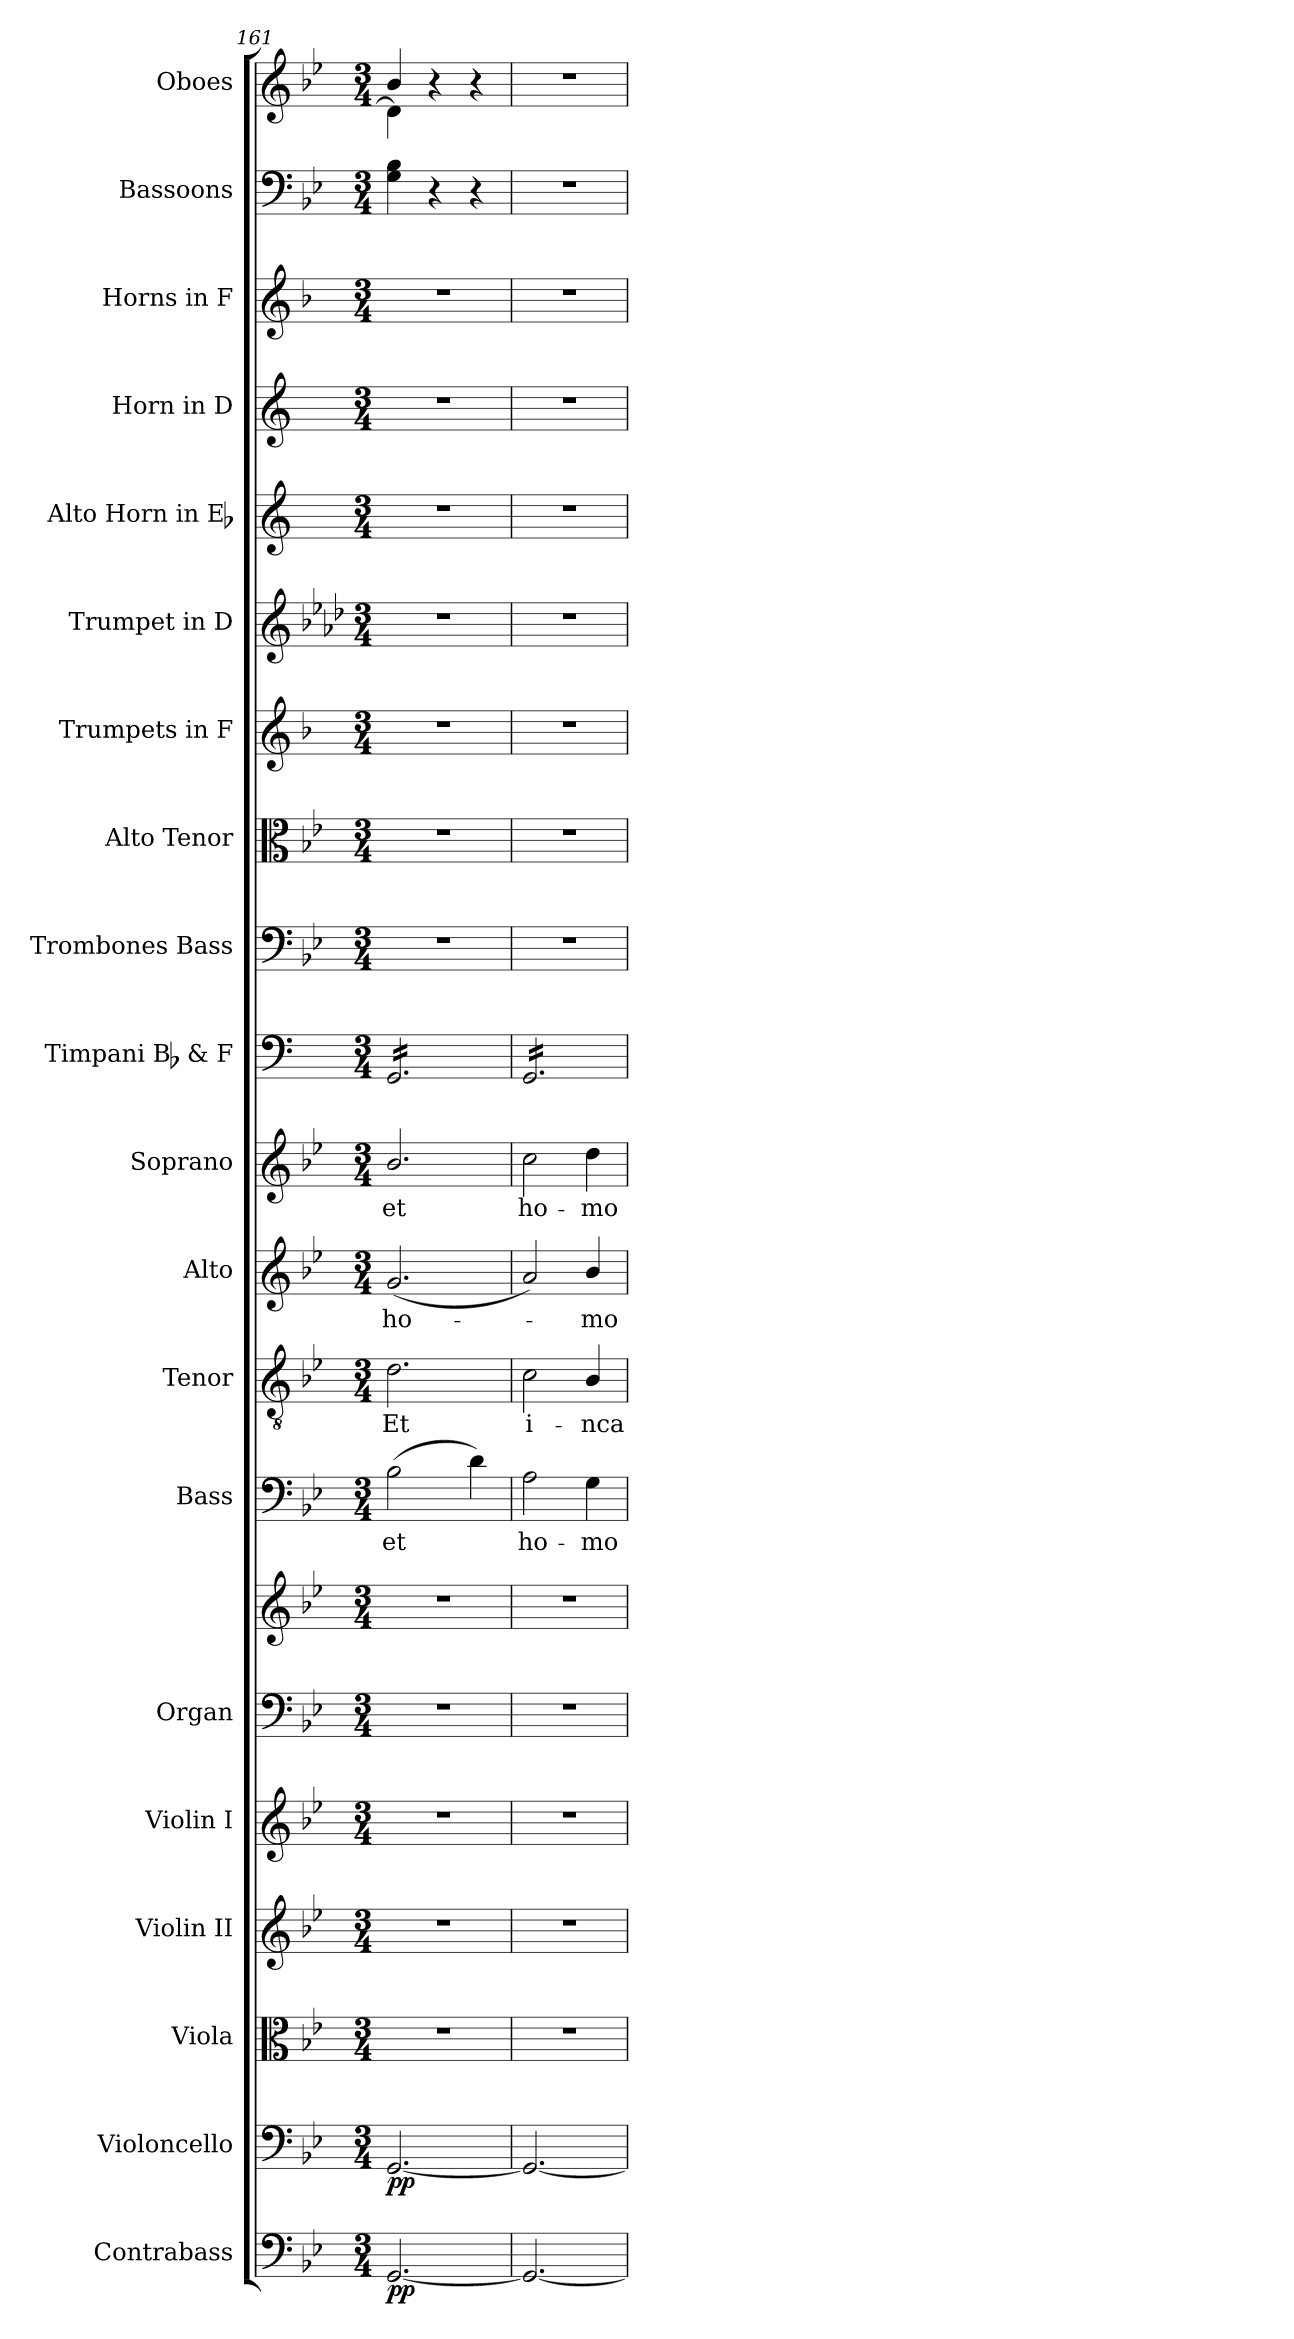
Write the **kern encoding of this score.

**kern	**dynam	**kern	**dynam	**kern	**kern	**kern	**kern	**kern	**kern	**text	**kern	**text	**kern	**text	**kern	**text	**kern	**kern	**kern	**kern	**kern	**kern	**kern	**kern	**kern	**kern
*part20	*part20	*part19	*part19	*part18	*part17	*part16	*part15	*part15	*part14	*part14	*part13	*part13	*part12	*part12	*part11	*part11	*part10	*part9	*part8	*part7	*part6	*part5	*part4	*part3	*part2	*part1
*staff21	*staff21	*staff20	*staff20	*staff19	*staff18	*staff17	*staff16	*staff15	*staff14	*staff14	*staff13	*staff13	*staff12	*staff12	*staff11	*staff11	*staff10	*staff9	*staff8	*staff7	*staff6	*staff5	*staff4	*staff3	*staff2	*staff1
*I"Contrabass	*	*I"Violoncello	*	*I"Viola	*I"Violin II	*I"Violin I	*I"Organ	*	*I"Bass	*	*I"Tenor	*	*I"Alto	*	*I"Soprano	*	*I"Timpani Bb & F	*I"Trombones  Bass	*I"Alto Tenor	*I"Trumpets in F	*I"Trumpet in D	*I"Alto Horn in Eb	*I"Horn in D	*I"Horns in F	*I"Bassoons	*I"Oboes
*I'Cb.	*	*I'Vc.	*	*I'Vla.	*I'Vln. II	*I'Vln. I	*I'Org.	*	*I'B.	*	*I'T.	*	*I'A.	*	*I'S.	*	*I'Timp.	*	*	*	*	*	*	*I'Hn.	*I'Bsn.	*I'Ob.
*clefF4	*	*clefF4	*	*clefC3	*clefG2	*clefG2	*clefF4	*clefG2	*clefF4	*	*clefGv2	*	*clefG2	*	*clefG2	*	*clefF4	*clefF4	*clefC3	*clefG2	*clefG2	*clefG2	*clefG2	*clefG2	*clefF4	*clefG2
*ITrd7c12	*	*	*	*	*	*	*	*	*	*	*ITrd7c12	*	*	*	*	*	*	*	*	*ITrd4c7	*ITrd-1c-2	*ITrd5c8	*ITrd6c10	*ITrd4c7	*	*
*k[b-e-]	*	*k[b-e-]	*	*k[b-e-]	*k[b-e-]	*k[b-e-]	*k[b-e-]	*k[b-e-]	*k[b-e-]	*	*k[b-e-]	*	*k[b-e-]	*	*k[b-e-]	*	*k[]	*k[b-e-]	*k[b-e-]	*k[b-e-]	*k[b-e-]	*k[f#c#g#d#]	*k[f#c#]	*k[b-e-]	*k[b-e-]	*k[b-e-]
*B-:	*	*B-:	*	*B-:	*B-:	*B-:	*B-:	*B-:	*B-:	*	*B-:	*	*B-:	*	*B-:	*	*C:	*B-:	*B-:	*B-:	*B-:	*E:	*D:	*B-:	*B-:	*B-:
*M3/4	*	*M3/4	*	*M3/4	*M3/4	*M3/4	*M3/4	*M3/4	*M3/4	*	*M3/4	*	*M3/4	*	*M3/4	*	*M3/4	*M3/4	*M3/4	*M3/4	*M3/4	*M3/4	*M3/4	*M3/4	*M3/4	*M3/4
=161	=161	=161	=161	=161	=161	=161	=161	=161	=161	=161	=161	=161	=161	=161	=161	=161	=161	=161	=161	=161	=161	=161	=161	=161	=161	=161
!	!	!	!	!LO:N:vis=1	!LO:N:vis=1	!LO:N:vis=1	!LO:N:vis=1	!LO:N:vis=1	!	!	!	!	!	!	!	!	!	!	!	!	!	!	!	!	!	!
!	!	!	!	!	!	!	!	!	!	!LO:LY:b:color=#000000	!	!	!	!	!	!	!	!	!	!	!	!	!	!	!	!
!	!	!	!	!	!	!	!	!	!	!	!	!LO:LY:b:color=#000000	!	!	!	!	!	!	!	!	!	!	!	!	!	!
!	!	!	!	!	!	!	!	!	!	!	!	!	!	!LO:LY:b:color=#000000	!	!	!	!	!	!	!	!	!	!	!	!
!	!	!	!	!	!	!	!	!	!	!	!	!	!	!	!	!LO:LY:b:color=#000000	!	!LO:N:vis=1	!LO:N:vis=1	!LO:N:vis=1	!LO:N:vis=1	!LO:N:vis=1	!LO:N:vis=1	!LO:N:vis=1	!	!
*	*	*	*	*	*	*	*	*	*	*	*	*	*	*	*	*	*	*	*	*	*	*	*	*	*	*^
*	*	*	*	*	*	*	*	*	*	*	*	*	*	*	*	*	*tremolo	*	*	*	*	*	*	*	*	*	*
[2.GGGi/	pp	[2.GGi/	pp	2.r	2.r	2.r	2.r	2.r	(2B-i\	et	2.Di\	Et	(2.gi/	ho-	2.b-i/	et	16GGi/LL	2.r	2.r	2.r	2.r	2.r	2.r	2.r	4Gi\ 4B-i	4b-i/	4di\]
.	.	.	.	.	.	.	.	.	.	.	.	.	.	.	.	.	16GGi/	.	.	.	.	.	.	.	.	.	.
.	.	.	.	.	.	.	.	.	.	.	.	.	.	.	.	.	16GGi/	.	.	.	.	.	.	.	.	.	.
.	.	.	.	.	.	.	.	.	.	.	.	.	.	.	.	.	16GGi/	.	.	.	.	.	.	.	.	.	.
.	.	.	.	.	.	.	.	.	.	.	.	.	.	.	.	.	16GGi/	.	.	.	.	.	.	.	4r	4r	2ryy
.	.	.	.	.	.	.	.	.	.	.	.	.	.	.	.	.	16GGi/	.	.	.	.	.	.	.	.	.	.
.	.	.	.	.	.	.	.	.	.	.	.	.	.	.	.	.	16GGi/	.	.	.	.	.	.	.	.	.	.
.	.	.	.	.	.	.	.	.	.	.	.	.	.	.	.	.	16GGi/	.	.	.	.	.	.	.	.	.	.
.	.	.	.	.	.	.	.	.	4di\)	.	.	.	.	.	.	.	16GGi/	.	.	.	.	.	.	.	4r	4r	.
.	.	.	.	.	.	.	.	.	.	.	.	.	.	.	.	.	16GGi/	.	.	.	.	.	.	.	.	.	.
.	.	.	.	.	.	.	.	.	.	.	.	.	.	.	.	.	16GGi/	.	.	.	.	.	.	.	.	.	.
.	.	.	.	.	.	.	.	.	.	.	.	.	.	.	.	.	16GGi/JJ	.	.	.	.	.	.	.	.	.	.
*	*	*	*	*	*	*	*	*	*	*	*	*	*	*	*	*	*	*	*	*	*	*	*	*	*	*v	*v
=162	=162	=162	=162	=162	=162	=162	=162	=162	=162	=162	=162	=162	=162	=162	=162	=162	=162	=162	=162	=162	=162	=162	=162	=162	=162	=162
!	!	!	!	!LO:N:vis=1	!LO:N:vis=1	!LO:N:vis=1	!LO:N:vis=1	!LO:N:vis=1	!	!	!	!	!	!	!	!	!	!	!	!	!	!	!	!	!	!
!	!	!	!	!	!	!	!	!	!	!LO:LY:b:color=#000000	!	!	!	!	!	!	!	!	!	!	!	!	!	!	!	!
!	!	!	!	!	!	!	!	!	!	!	!	!LO:LY:b:color=#000000	!	!	!	!	!	!	!	!	!	!	!	!	!	!
!	!	!	!	!	!	!	!	!	!	!	!	!	!	!	!	!LO:LY:b:color=#000000	!	!LO:N:vis=1	!LO:N:vis=1	!LO:N:vis=1	!LO:N:vis=1	!LO:N:vis=1	!LO:N:vis=1	!LO:N:vis=1	!LO:N:vis=1	!LO:N:vis=1
2.GGGi/_	.	2.GGi/_	.	2.r	2.r	2.r	2.r	2.r	2Ai\	ho-	2Ci\	i-	2ai/)	.	2cci\	ho-	16GGi/LL	2.r	2.r	2.r	2.r	2.r	2.r	2.r	2.r	2.r
.	.	.	.	.	.	.	.	.	.	.	.	.	.	.	.	.	16GGi/	.	.	.	.	.	.	.	.	.
.	.	.	.	.	.	.	.	.	.	.	.	.	.	.	.	.	16GGi/	.	.	.	.	.	.	.	.	.
.	.	.	.	.	.	.	.	.	.	.	.	.	.	.	.	.	16GGi/	.	.	.	.	.	.	.	.	.
.	.	.	.	.	.	.	.	.	.	.	.	.	.	.	.	.	16GGi/	.	.	.	.	.	.	.	.	.
.	.	.	.	.	.	.	.	.	.	.	.	.	.	.	.	.	16GGi/	.	.	.	.	.	.	.	.	.
.	.	.	.	.	.	.	.	.	.	.	.	.	.	.	.	.	16GGi/	.	.	.	.	.	.	.	.	.
.	.	.	.	.	.	.	.	.	.	.	.	.	.	.	.	.	16GGi/	.	.	.	.	.	.	.	.	.
!	!	!	!	!	!	!	!	!	!	!LO:LY:b:color=#000000	!	!	!	!	!	!	!	!	!	!	!	!	!	!	!	!
!	!	!	!	!	!	!	!	!	!	!	!	!LO:LY:b:color=#000000	!	!	!	!	!	!	!	!	!	!	!	!	!	!
!	!	!	!	!	!	!	!	!	!	!	!	!	!	!LO:LY:b:color=#000000	!	!	!	!	!	!	!	!	!	!	!	!
!	!	!	!	!	!	!	!	!	!	!	!	!	!	!	!	!LO:LY:b:color=#000000	!	!	!	!	!	!	!	!	!	!
.	.	.	.	.	.	.	.	.	4Gi\	-mo	4BB-i/	-nca-	4b-i/	-mo	4ddi\	-mo	16GGi/	.	.	.	.	.	.	.	.	.
.	.	.	.	.	.	.	.	.	.	.	.	.	.	.	.	.	16GGi/	.	.	.	.	.	.	.	.	.
.	.	.	.	.	.	.	.	.	.	.	.	.	.	.	.	.	16GGi/	.	.	.	.	.	.	.	.	.
.	.	.	.	.	.	.	.	.	.	.	.	.	.	.	.	.	16GGi/JJ	.	.	.	.	.	.	.	.	.
*	*	*	*	*	*	*	*	*	*	*	*	*	*	*	*	*	*Xtremolo	*	*	*	*	*	*	*	*	*
=	=	=	=	=	=	=	=	=	=	=	=	=	=	=	=	=	=	=	=	=	=	=	=	=	=	=
*-	*-	*-	*-	*-	*-	*-	*-	*-	*-	*-	*-	*-	*-	*-	*-	*-	*-	*-	*-	*-	*-	*-	*-	*-	*-	*-
